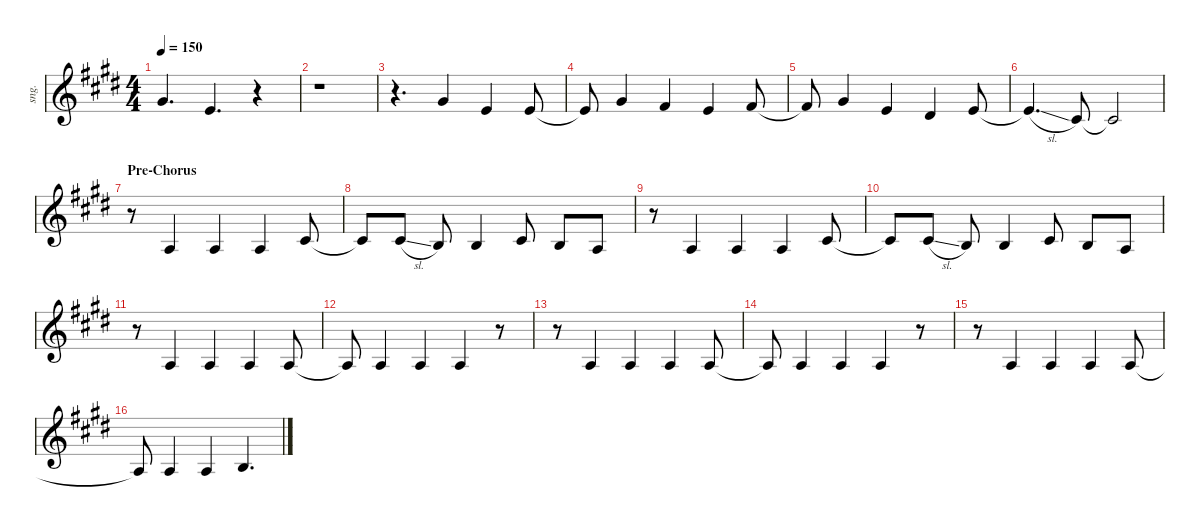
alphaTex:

\defaultSystemsLayout 4
\hideDynamics
\bracketExtendMode nobrackets
\otherSystemsTrackNameOrientation horizontal
\track ("Vocals - G. \"Sting\" Summers" "sng.") {instrument lead6voice}
\staff {score}
\tuning (E4 B3 G3 D3 A2 E2)
\ts (4 4)
\tempo 150
\clef g2
\ks c#minor
4.1{acc #}.4{d dy mf beam Up} 0.1{acc forcenatural}.4{d beam Up} r.4{beam Up} |
r.1{beam Down} |
r.4{d beam Down} 4.1{acc #}.4{beam Up} 0.1{acc forcenatural}.4{beam Up} 0.1{acc forcenatural}.8{beam Up} |
0.1{t acc forcenatural}.8{beam Up} 4.1{acc #}.4{beam Up} 2.1{acc #}.4{beam Up} 0.1{acc forcenatural}.4{beam Up} 2.1{acc #}.8{beam Up} |
2.1{t acc #}.8{beam Up} 4.1{acc #}.4{beam Up} 0.1{acc forcenatural}.4{beam Up} 4.2{acc #}.4{beam Up} 5.2{acc forcenatural}.8{beam Up} |
5.2{sl t acc forcenatural}.4{d beam Up} 2.2{acc #}.8{beam Up} 2.2{t acc #}.2{beam Up} |
\section ("" "Pre-Chorus")
r.8{beam Down} 2.3{acc forcenatural}.4{beam Up} 2.3{acc forcenatural}.4{beam Up} 2.3{acc forcenatural}.4{beam Up} 2.2{acc #}.8{beam Up} |
2.2{t acc #}.8{beam Up} 6.3{sl acc #}.8{beam Up} 4.3{acc forcenatural}.8{beam Up} 4.3{acc forcenatural}.4{beam Up} 2.2{acc #}.8{beam Up} 4.3{acc forcenatural}.8{beam Up} 2.3{acc forcenatural}.8{beam Up} |
r.8{beam Down} 2.3{acc forcenatural}.4{beam Up} 2.3{acc forcenatural}.4{beam Up} 2.3{acc forcenatural}.4{beam Up} 2.2{acc #}.8{beam Up} |
2.2{t acc #}.8{beam Up} 6.3{sl acc #}.8{beam Up} 4.3{acc forcenatural}.8{beam Up} 4.3{acc forcenatural}.4{beam Up} 2.2{acc #}.8{beam Up} 4.3{acc forcenatural}.8{beam Up} 2.3{acc forcenatural}.8{beam Up} |
r.8{beam Down} 2.3{acc forcenatural}.4{beam Up} 2.3{acc forcenatural}.4{beam Up} 2.3{acc forcenatural}.4{beam Up} 2.3{acc forcenatural}.8{beam Up} |
2.3{t acc forcenatural}.8{beam Up} 2.3{acc forcenatural}.4{beam Up} 2.3{acc forcenatural}.4{beam Up} 2.3{acc forcenatural}.4{beam Up} r.8{beam Up} |
r.8{beam Down} 2.3{acc forcenatural}.4{beam Up} 2.3{acc forcenatural}.4{beam Up} 2.3{acc forcenatural}.4{beam Up} 2.3{acc forcenatural}.8{beam Up} |
2.3{t acc forcenatural}.8{beam Up} 2.3{acc forcenatural}.4{beam Up} 2.3{acc forcenatural}.4{beam Up} 2.3{acc forcenatural}.4{beam Up} r.8{beam Up} |
r.8{beam Down} 2.3{acc forcenatural}.4{beam Up} 2.3{acc forcenatural}.4{beam Up} 2.3{acc forcenatural}.4{beam Up} 2.3{acc forcenatural}.8{beam Up} |
2.3{t acc forcenatural}.8{beam Up} 2.3{acc forcenatural}.4{beam Up} 2.3{acc forcenatural}.4{beam Up} 4.3{acc forcenatural}.4{d beam Up}
